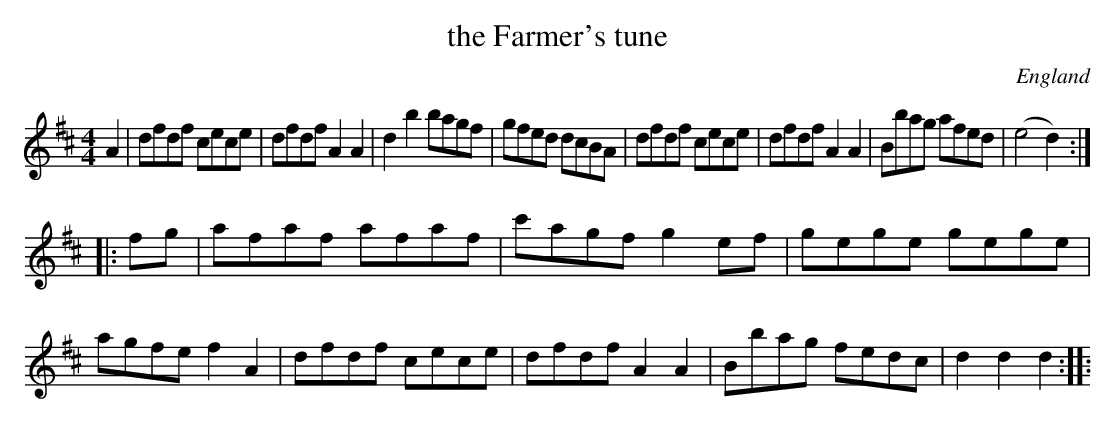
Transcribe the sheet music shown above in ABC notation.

X:1
T:the Farmer's tune
L:1/8
M:4/4
O:England
K:D major
A2 | \
dfdf cece | dfdf A2A2 | d2b2 bagf | gfed dcBA | \
dfdf cece | dfdf A2A2 | Bbag afed | (e4 d2) ::
fg | \
afaf afaf | c'agf g2ef | gege gege | agfe f2A2 |\
dfdf cece | dfdf  A2A2 | Bbag fedc | d2d2 d2 ::
